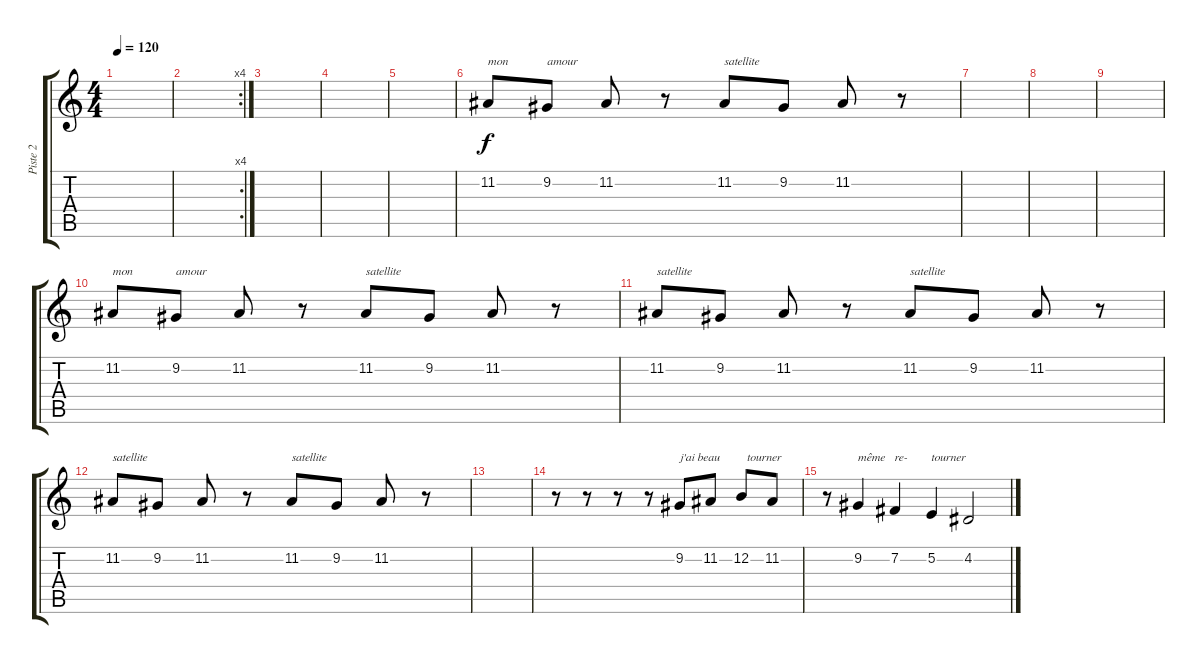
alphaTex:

\track ("Piste 2" "Piste 2") {instrument synthvoice}
\staff {score tabs}
\tuning (E4 B3 G3 D3 A2 E2) {hide}
\ts (4 4)
\tempo 120
\clef g2
\ks c
|
\rc 4
|
|
|
|
11.2.8{txt "mon"} 9.2.8{txt "amour"} 11.2.8 r.8 11.2.8{txt "satellite"} 9.2.8 11.2.8 r.8 |
|
|
|
11.2.8{txt "mon"} 9.2.8{txt "amour"} 11.2.8 r.8 11.2.8{txt "satellite"} 9.2.8 11.2.8 r.8 |
11.2.8{txt "satellite"} 9.2.8 11.2.8 r.8 11.2.8{txt "satellite"} 9.2.8 11.2.8 r.8 |
11.2.8{txt "satellite"} 9.2.8 11.2.8 r.8 11.2.8{txt "satellite"} 9.2.8 11.2.8 r.8 |
|
r.8 r.8 r.8 r.8 9.2.8{txt "j'ai beau"} 11.2.8 12.2.8{txt "  tourner"} 11.2.8 |
r.8 9.2.4{txt "même"} 7.2.4{txt "re-"} 5.2.4{txt "tourner"} 4.2.2
